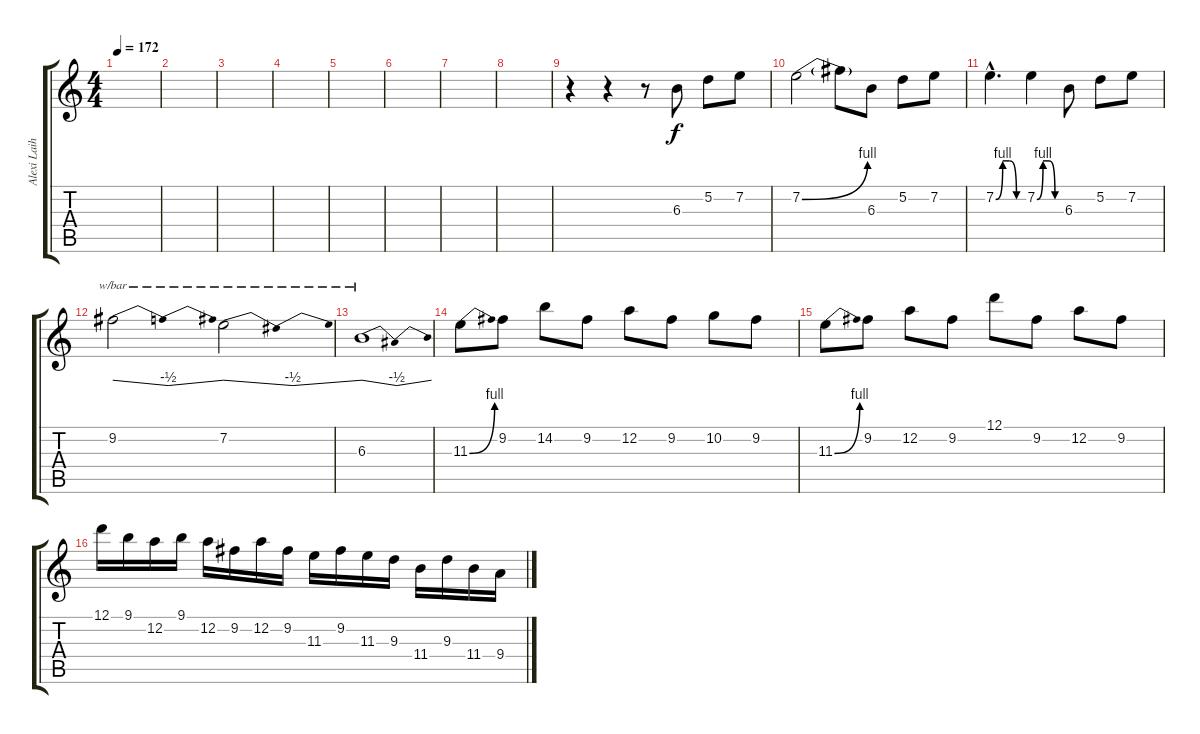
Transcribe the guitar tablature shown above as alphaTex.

\track ("Alexi Laiho" "Alexi Laih") {instrument overdrivenguitar}
\staff {score tabs}
\tuning (D4 A3 F3 C3 G2 D2) {hide}
\ts (4 4)
\tempo 172
\clef g2
\ks c
|
|
|
|
|
|
|
|
r.4 r.4 r.8 6.3.8 5.2.8 7.2.8 |
7.2{be (bend 0 0 60 4)}.2 7.2{t}.8 6.3.8 5.2.8 7.2.8 |
7.2{be (custom 0 0 15 4 30 4 45 0 60 0) hac}.4{d} 7.2{be (custom 0 0 15 4 30 4 45 0 60 0)}.4 6.3.8 5.2.8 7.2.8 |
9.2.2{tbe (dip default 0 0 30 -2 60 0)} 7.2.2{tbe (dip default 0 0 30 -2 60 0)} |
6.3.1{tbe (dip default 0 0 30 -2 60 0)} |
11.3{be (bend 0 0 60 4)}.8 9.2.8 14.2.8 9.2.8 12.2.8 9.2.8 10.2.8 9.2.8 |
11.3{be (bend 0 0 60 4)}.8 9.2.8 12.2.8 9.2.8 12.1.8 9.2.8 12.2.8 9.2.8 |
12.1.16 9.1.16 12.2.16 9.1.16 12.2.16 9.2.16 12.2.16 9.2.16 11.3.16 9.2.16 11.3.16 9.3.16 11.4.16 9.3.16 11.4.16 9.4.16
